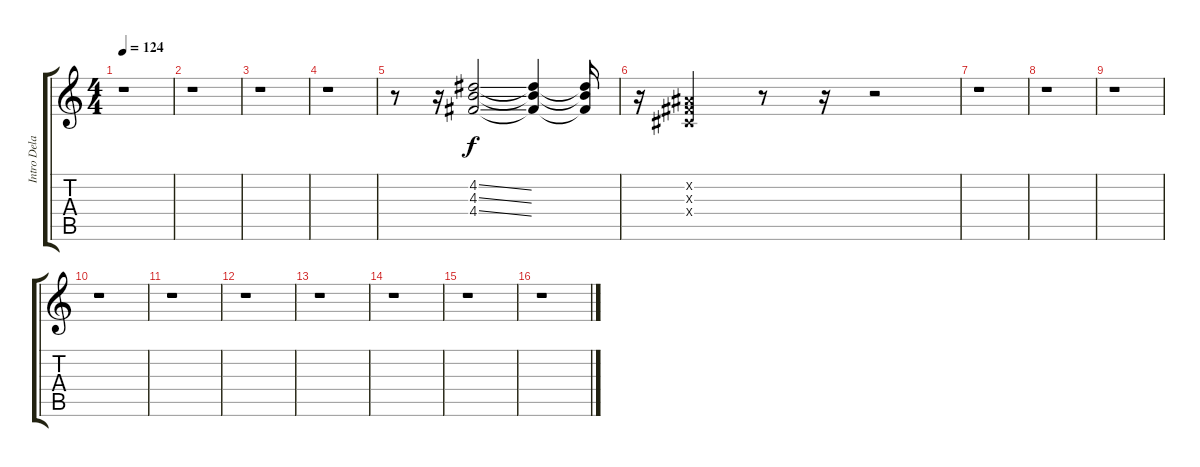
\track ("Intro Delay" "Intro Dela") {instrument overdrivenguitar}
\staff {score tabs}
\tuning (E4 B3 G3 D3 A2 E2) {hide}
\ts (4 4)
\tempo 124
\clef g2
\ks c
r.1{dy f} |
r.1 |
r.1 |
r.1 |
r.8 r.16 (4.2{ss} 4.3{ss} 4.4{ss}).2 (4.2{t} 4.3{t} 4.4{t}).4 (4.2{t} 4.3{t} 4.4{t}).16 |
r.16 (-1.2{x} -1.3{x} -1.4{x}).4 r.8 r.16 r.2 |
r.1 |
r.1 |
r.1 |
r.1 |
r.1 |
r.1 |
r.1 |
r.1 |
r.1 |
r.1
